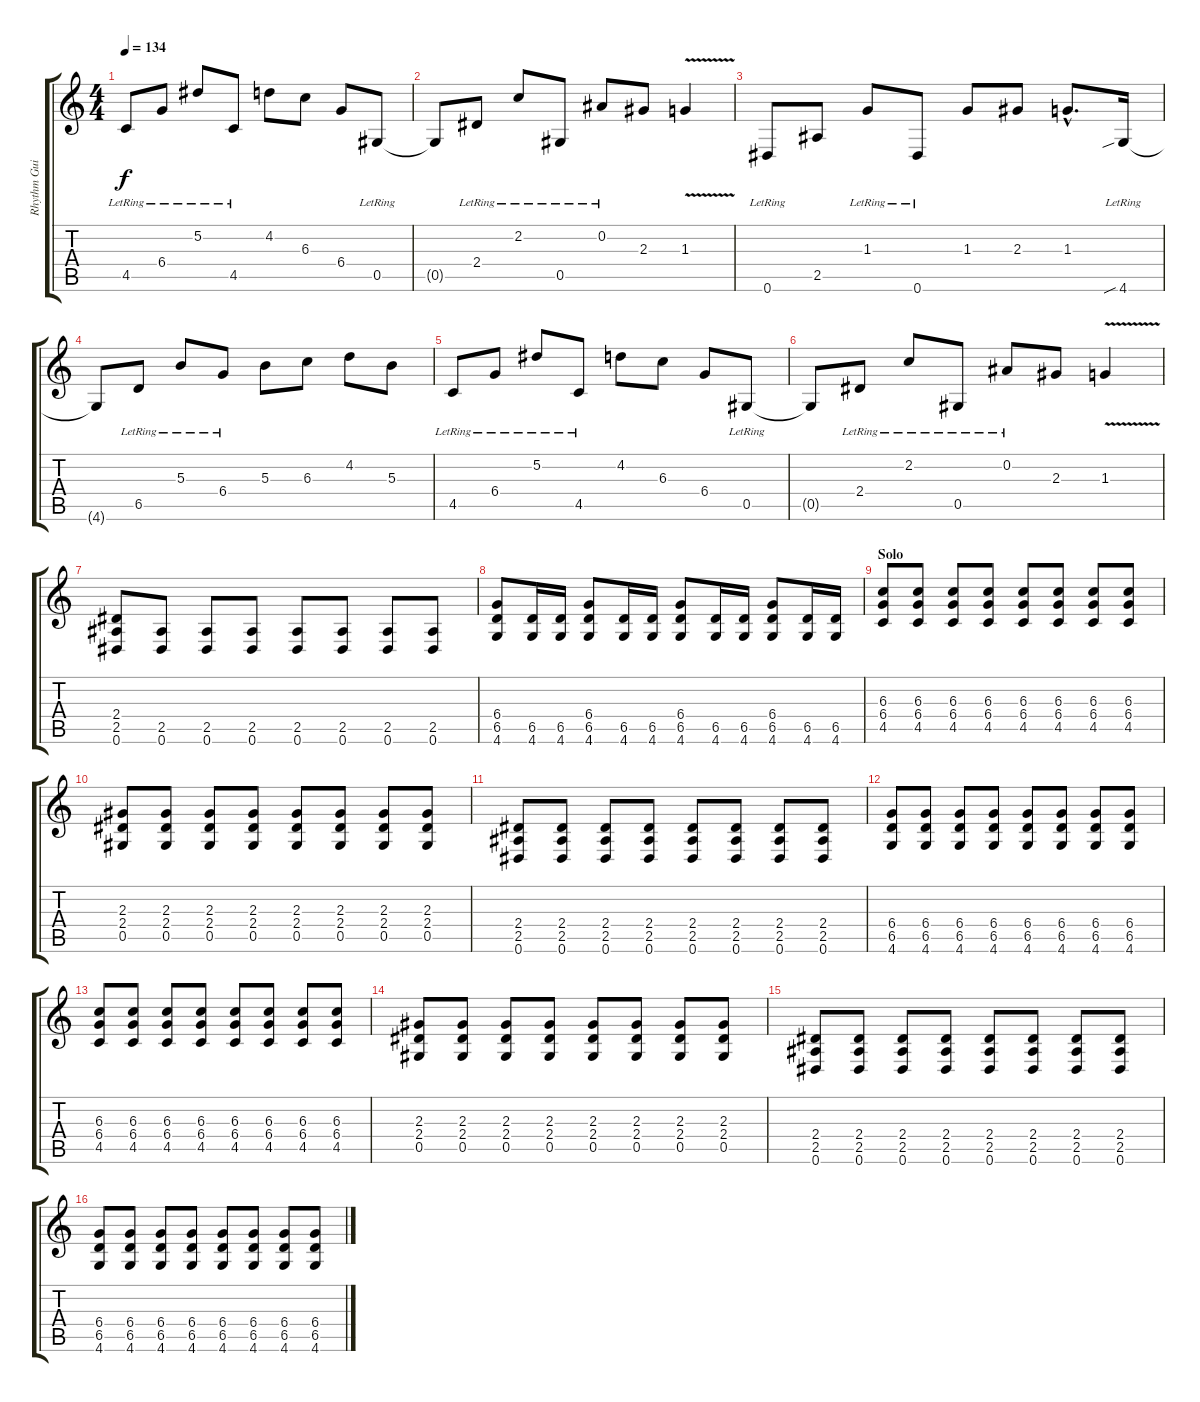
\track ("Rhythm Guitar" "Rhythm Gui") {instrument distortionguitar}
\staff {score tabs}
\tuning (Eb4 Bb3 Gb3 Db3 Ab2 Eb2) {hide}
\ts (4 4)
\section ("" "")
\tempo 134
\clef g2
\ks c
4.5{lr}.8{dy f} 6.4{lr}.8 5.2{lr}.8 4.5{lr}.8 4.2.8 6.3.8 6.4.8 0.5{lr}.8 |
0.5{t}.8 2.4{lr}.8 2.2{lr}.8 0.5{lr}.8 0.2{lr}.8 2.3.8 1.3{v}.4 |
0.6{lr}.8 2.5.8 1.3{lr}.8 0.6{lr}.8 1.3.8 2.3.8 1.3{hac}.8{d} 4.6{sib lr}.16 |
4.6{t}.8 6.5{lr}.8 5.3{lr}.8 6.4{lr}.8 5.3.8 6.3.8 4.2.8 5.3.8 |
4.5{lr}.8 6.4{lr}.8 5.2{lr}.8 4.5{lr}.8 4.2.8 6.3.8 6.4.8 0.5{lr}.8 |
0.5{t}.8 2.4{lr}.8 2.2{lr}.8 0.5{lr}.8 0.2{lr}.8 2.3.8 1.3{v}.4 |
(2.4 2.5 0.6).8{instrument distortionguitar} (2.5 0.6).8 (2.5 0.6).8 (2.5 0.6).8 (2.5 0.6).8 (2.5 0.6).8 (2.5 0.6).8 (2.5 0.6).8 |
(6.4 6.5 4.6).8 (6.5 4.6).16 (6.5 4.6).16 (6.4 6.5 4.6).8 (6.5 4.6).16 (6.5 4.6).16 (6.4 6.5 4.6).8 (6.5 4.6).16 (6.5 4.6).16 (6.4 6.5 4.6).8 (6.5 4.6).16 (6.5 4.6).16 |
\section ("" "Solo")
(6.3 6.4 4.5).8 (6.3 6.4 4.5).8 (6.3 6.4 4.5).8 (6.3 6.4 4.5).8 (6.3 6.4 4.5).8 (6.3 6.4 4.5).8 (6.3 6.4 4.5).8 (6.3 6.4 4.5).8 |
(2.3 2.4 0.5).8 (2.3 2.4 0.5).8 (2.3 2.4 0.5).8 (2.3 2.4 0.5).8 (2.3 2.4 0.5).8 (2.3 2.4 0.5).8 (2.3 2.4 0.5).8 (2.3 2.4 0.5).8 |
(2.4 2.5 0.6).8 (2.4 2.5 0.6).8 (2.4 2.5 0.6).8 (2.4 2.5 0.6).8 (2.4 2.5 0.6).8 (2.4 2.5 0.6).8 (2.4 2.5 0.6).8 (2.4 2.5 0.6).8 |
(6.4 6.5 4.6).8 (6.4 6.5 4.6).8 (6.4 6.5 4.6).8 (6.4 6.5 4.6).8 (6.4 6.5 4.6).8 (6.4 6.5 4.6).8 (6.4 6.5 4.6).8 (6.4 6.5 4.6).8 |
(6.3 6.4 4.5).8 (6.3 6.4 4.5).8 (6.3 6.4 4.5).8 (6.3 6.4 4.5).8 (6.3 6.4 4.5).8 (6.3 6.4 4.5).8 (6.3 6.4 4.5).8 (6.3 6.4 4.5).8 |
(2.3 2.4 0.5).8 (2.3 2.4 0.5).8 (2.3 2.4 0.5).8 (2.3 2.4 0.5).8 (2.3 2.4 0.5).8 (2.3 2.4 0.5).8 (2.3 2.4 0.5).8 (2.3 2.4 0.5).8 |
(2.4 2.5 0.6).8 (2.4 2.5 0.6).8 (2.4 2.5 0.6).8 (2.4 2.5 0.6).8 (2.4 2.5 0.6).8 (2.4 2.5 0.6).8 (2.4 2.5 0.6).8 (2.4 2.5 0.6).8 |
(6.4 6.5 4.6).8 (6.4 6.5 4.6).8 (6.4 6.5 4.6).8 (6.4 6.5 4.6).8 (6.4 6.5 4.6).8 (6.4 6.5 4.6).8 (6.4 6.5 4.6).8 (6.4 6.5 4.6).8
